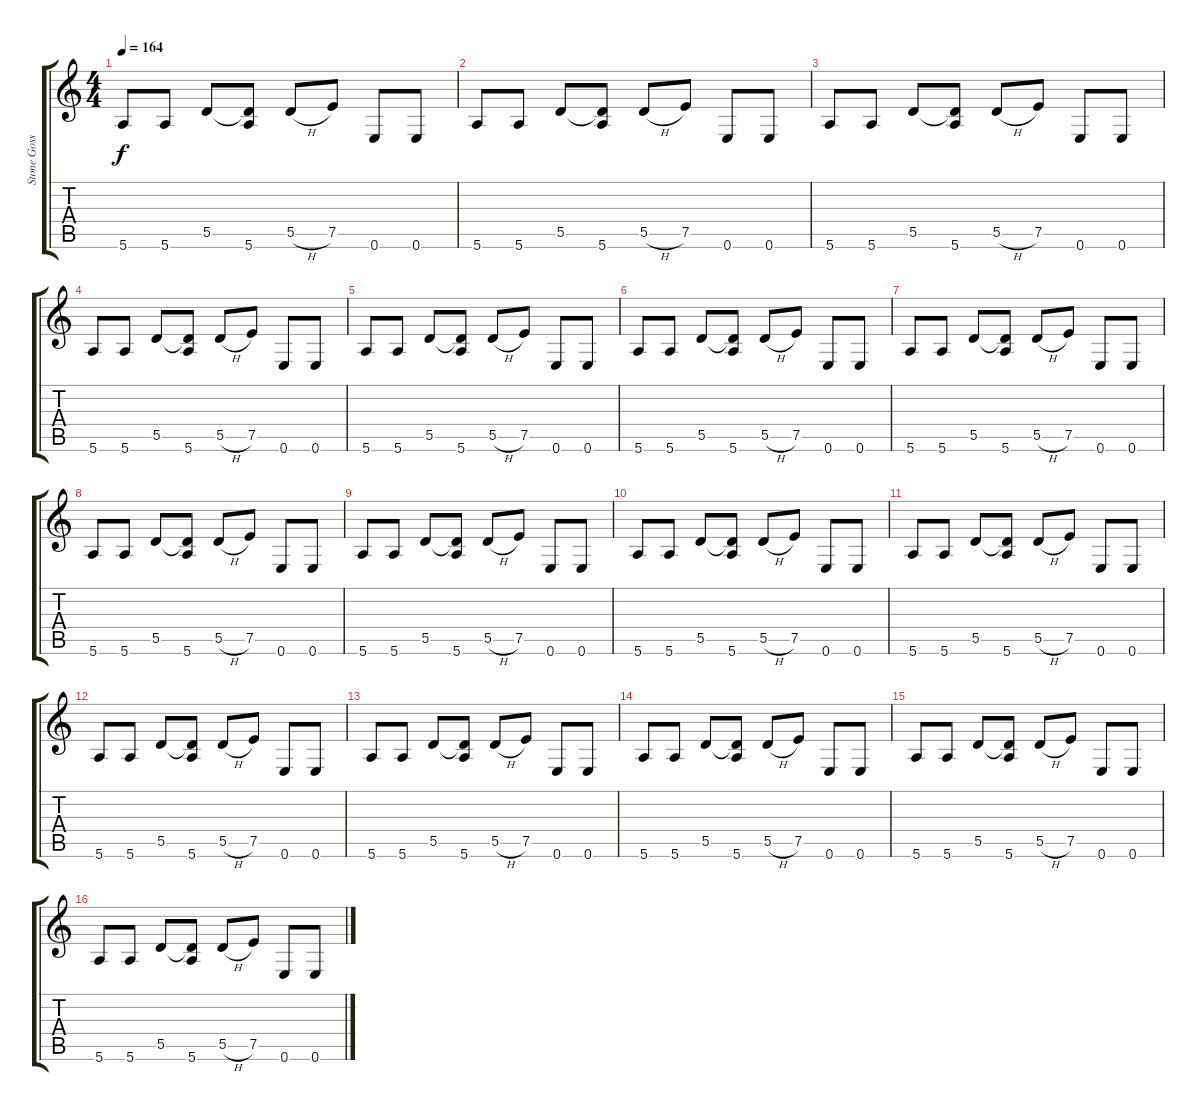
\track ("Stone Gossard" "Stone Goss") {instrument overdrivenguitar}
\staff {score tabs}
\tuning (E4 B3 G3 D3 A2 E2) {hide}
\ts (4 4)
\tempo 164
\clef g2
\ks c
5.6.8{dy f instrument overdrivenguitar} 5.6.8 5.5.8 (5.5{t} 5.6).8 5.5{h}.8 7.5.8 0.6.8 0.6.8 |
5.6.8 5.6.8 5.5.8 (5.5{t} 5.6).8 5.5{h}.8 7.5.8 0.6.8 0.6.8 |
5.6.8 5.6.8 5.5.8 (5.5{t} 5.6).8 5.5{h}.8 7.5.8 0.6.8 0.6.8 |
5.6.8 5.6.8 5.5.8 (5.5{t} 5.6).8 5.5{h}.8 7.5.8 0.6.8 0.6.8 |
5.6.8 5.6.8 5.5.8 (5.5{t} 5.6).8 5.5{h}.8 7.5.8 0.6.8 0.6.8 |
5.6.8 5.6.8 5.5.8 (5.5{t} 5.6).8 5.5{h}.8 7.5.8 0.6.8 0.6.8 |
5.6.8 5.6.8 5.5.8 (5.5{t} 5.6).8 5.5{h}.8 7.5.8 0.6.8 0.6.8 |
5.6.8 5.6.8 5.5.8 (5.5{t} 5.6).8 5.5{h}.8 7.5.8 0.6.8 0.6.8 |
5.6.8 5.6.8 5.5.8 (5.5{t} 5.6).8 5.5{h}.8 7.5.8 0.6.8 0.6.8 |
5.6.8 5.6.8 5.5.8 (5.5{t} 5.6).8 5.5{h}.8 7.5.8 0.6.8 0.6.8 |
5.6.8 5.6.8 5.5.8 (5.5{t} 5.6).8 5.5{h}.8 7.5.8 0.6.8 0.6.8 |
5.6.8 5.6.8 5.5.8 (5.5{t} 5.6).8 5.5{h}.8 7.5.8 0.6.8 0.6.8 |
5.6.8 5.6.8 5.5.8 (5.5{t} 5.6).8 5.5{h}.8 7.5.8 0.6.8 0.6.8 |
5.6.8 5.6.8 5.5.8 (5.5{t} 5.6).8 5.5{h}.8 7.5.8 0.6.8 0.6.8 |
5.6.8 5.6.8 5.5.8 (5.5{t} 5.6).8 5.5{h}.8 7.5.8 0.6.8 0.6.8 |
5.6.8 5.6.8 5.5.8 (5.5{t} 5.6).8 5.5{h}.8 7.5.8 0.6.8 0.6.8
